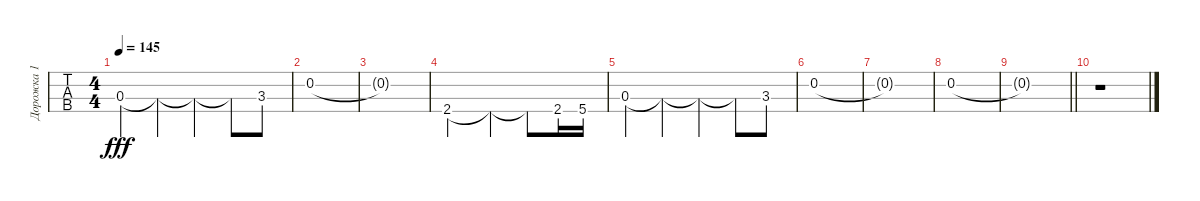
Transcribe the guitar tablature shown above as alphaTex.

\track ("Дорожка 1" "Дорожка 1") {instrument electricbasspick}
\staff {tabs}
\tuning (F2 C2 G1 C1) {hide}
\ts (4 4)
\tempo 145
\clef f4
\ks c
0.3.4{dy fff} 0.3{t}.4 0.3{t}.4 0.3{t}.8 3.3.8 |
0.2.1 |
0.2{t}.1 |
2.4.2 2.4{t}.4 2.4{t}.8 2.4.16 5.4.16 |
0.3.4 0.3{t}.4 0.3{t}.4 0.3{t}.8 3.3.8 |
0.2.1 |
0.2{t}.1 |
0.2.1 |
\barLineRight lightlight
0.2{t}.1 |
r.1
